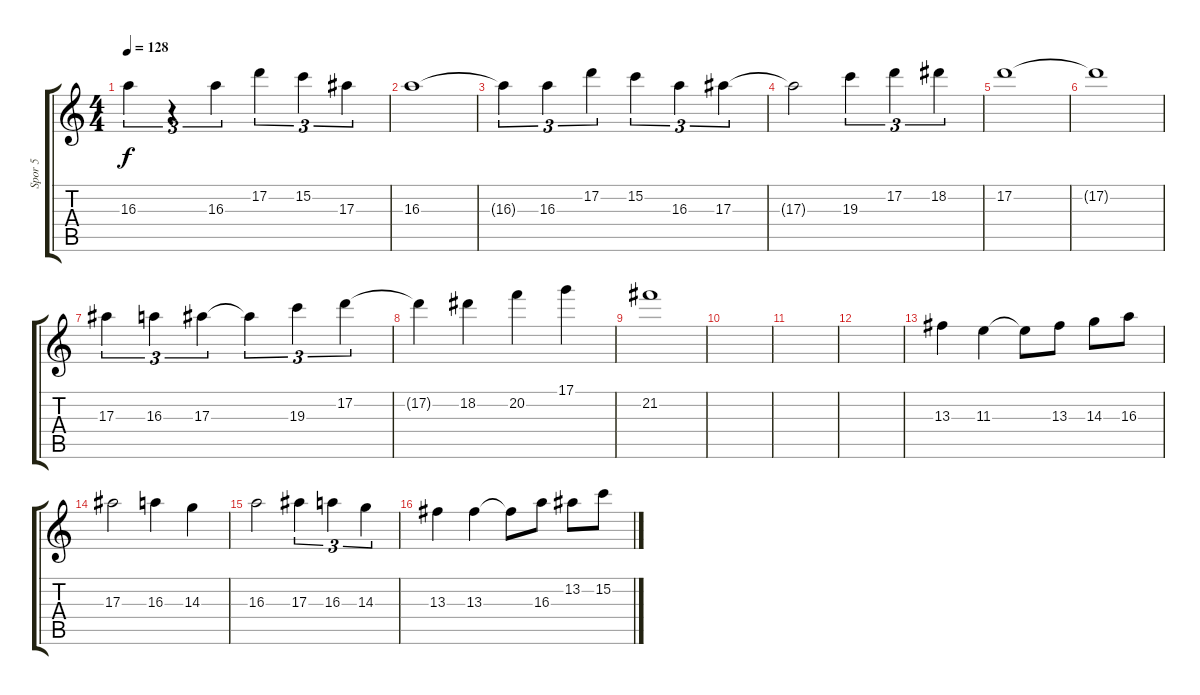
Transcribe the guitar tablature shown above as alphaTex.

\track ("Spor 5" "Spor 5") {instrument distortionguitar}
\staff {score tabs}
\tuning (D4 A3 F3 C3 G2 C2) {hide}
\ts (4 4)
\tempo 128
\clef g2
\ks c
16.3{t}.4{tu (3 2) dy f} r.4{tu (3 2)} 16.3.4{tu (3 2)} 17.2.4{tu (3 2)} 15.2.4{tu (3 2)} 17.3.4{tu (3 2)} |
16.3.1 |
16.3{t}.4{tu (3 2)} 16.3.4{tu (3 2)} 17.2.4{tu (3 2)} 15.2.4{tu (3 2)} 16.3.4{tu (3 2)} 17.3.4{tu (3 2)} |
17.3{t}.2 19.3.4{tu (3 2)} 17.2.4{tu (3 2)} 18.2.4{tu (3 2)} |
17.2.1 |
17.2{t}.1 |
17.3.4{tu (3 2)} 16.3.4{tu (3 2)} 17.3.4{tu (3 2)} 17.3{t}.4{tu (3 2)} 19.3.4{tu (3 2)} 17.2.4{tu (3 2)} |
17.2{t}.4 18.2.4 20.2.4 17.1.4 |
21.2.1 |
|
|
|
13.3.4 11.3.4 11.3{t}.8 13.3.8 14.3.8 16.3.8 |
17.3.2 16.3.4 14.3.4 |
16.3.2 17.3.4{tu (3 2)} 16.3.4{tu (3 2)} 14.3.4{tu (3 2)} |
13.3.4 13.3.4 13.3{t}.8 16.3.8 13.2.8 15.2.8
